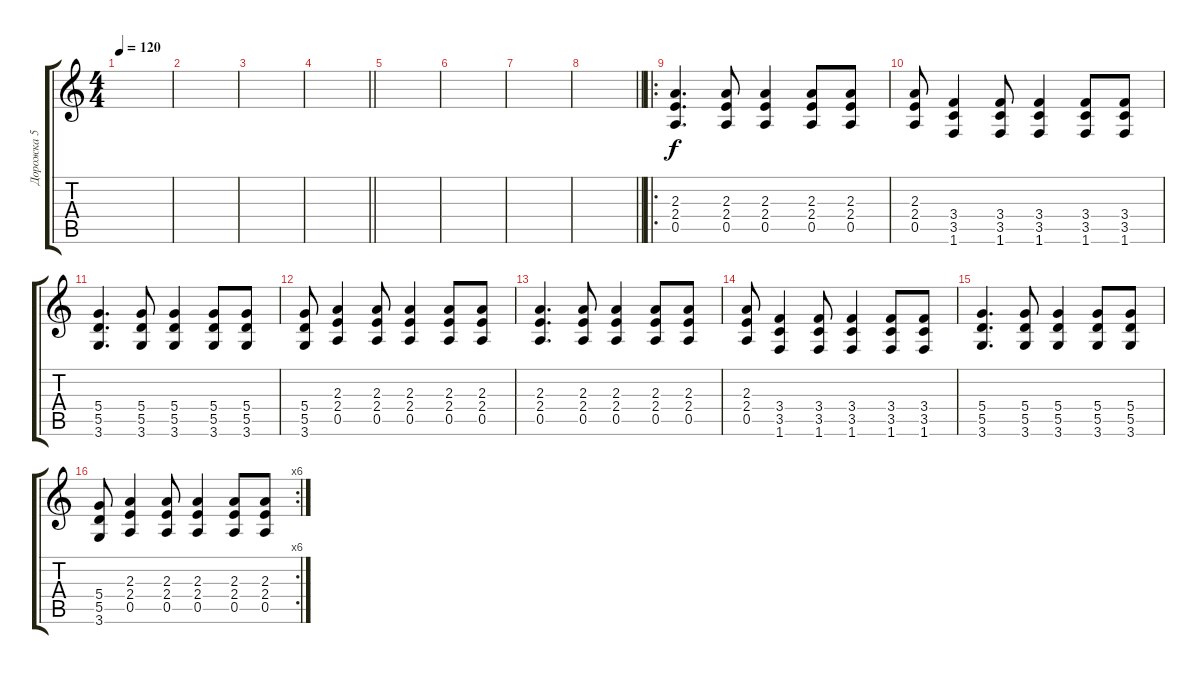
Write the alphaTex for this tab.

\track ("Дорожка 5" "Дорожка 5") {instrument distortionguitar}
\staff {score tabs}
\tuning (E4 B3 G3 D3 A2 E2) {hide}
\ts (4 4)
\tempo 120
\clef g2
\ks c
|
|
|
\barLineRight lightlight
|
|
|
|
\barLineRight lightlight
|
\ro
(2.3 2.4 0.5).4{d} (2.3 2.4 0.5).8 (2.3 2.4 0.5).4 (2.3 2.4 0.5).8 (2.3 2.4 0.5).8 |
(2.3 2.4 0.5).8 (3.4 3.5 1.6).4 (3.4 3.5 1.6).8 (3.4 3.5 1.6).4 (3.4 3.5 1.6).8 (3.4 3.5 1.6).8 |
(5.4 5.5 3.6).4{d} (5.4 5.5 3.6).8 (5.4 5.5 3.6).4 (5.4 5.5 3.6).8 (5.4 5.5 3.6).8 |
(5.4 5.5 3.6).8 (2.3 2.4 0.5).4 (2.3 2.4 0.5).8 (2.3 2.4 0.5).4 (2.3 2.4 0.5).8 (2.3 2.4 0.5).8 |
(2.3 2.4 0.5).4{d} (2.3 2.4 0.5).8 (2.3 2.4 0.5).4 (2.3 2.4 0.5).8 (2.3 2.4 0.5).8 |
(2.3 2.4 0.5).8 (3.4 3.5 1.6).4 (3.4 3.5 1.6).8 (3.4 3.5 1.6).4 (3.4 3.5 1.6).8 (3.4 3.5 1.6).8 |
(5.4 5.5 3.6).4{d} (5.4 5.5 3.6).8 (5.4 5.5 3.6).4 (5.4 5.5 3.6).8 (5.4 5.5 3.6).8 |
\rc 6
(5.4 5.5 3.6).8 (2.3 2.4 0.5).4 (2.3 2.4 0.5).8 (2.3 2.4 0.5).4 (2.3 2.4 0.5).8 (2.3 2.4 0.5).8
